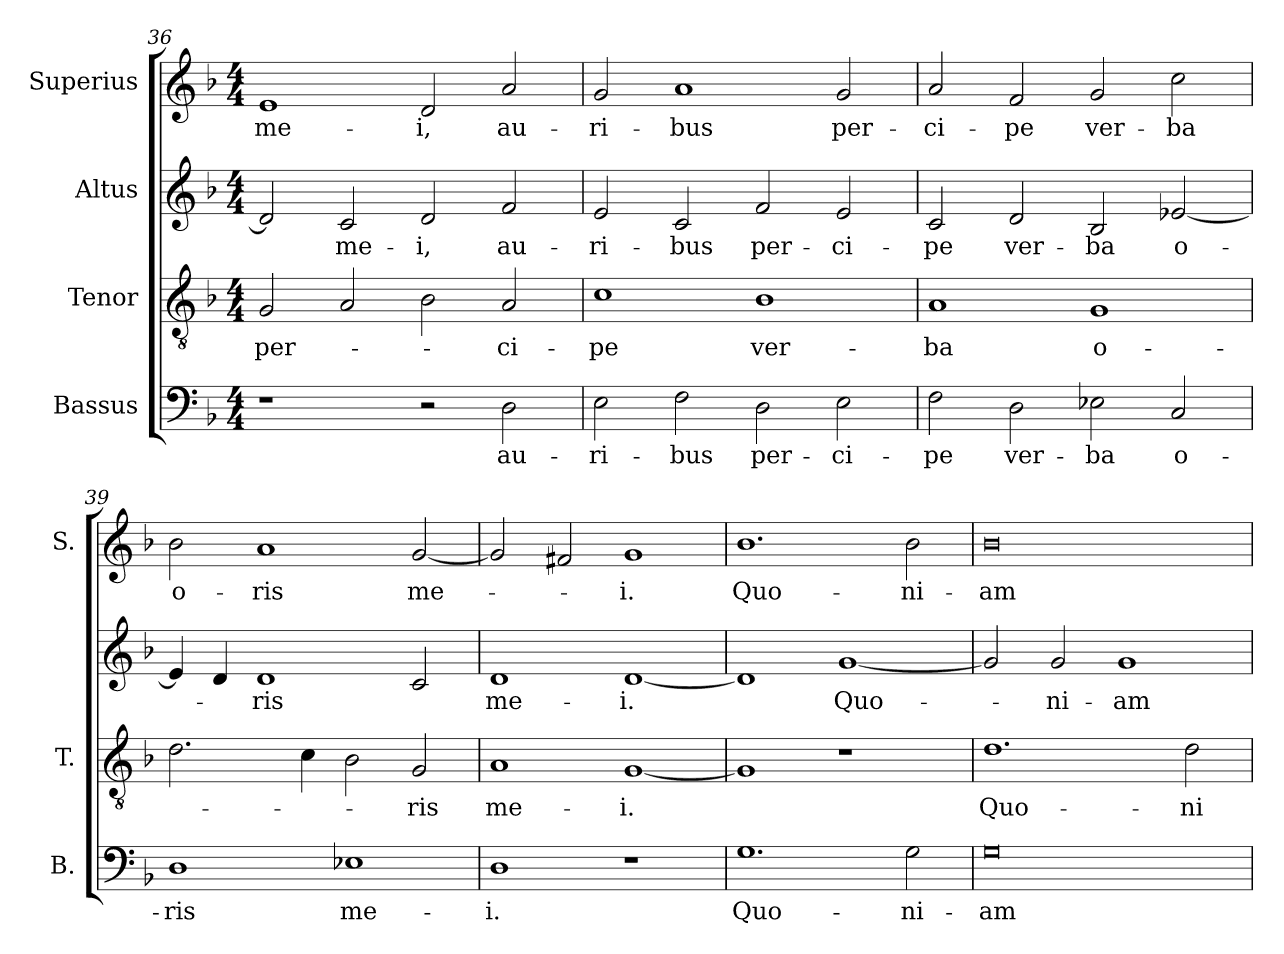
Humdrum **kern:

**kern	**text	**kern	**text	**kern	**text	**kern	**text
*part4	*part4	*part3	*part3	*part2	*part2	*part1	*part1
*staff4	*staff4	*staff3	*staff3	*staff2	*staff2	*staff1	*staff1
*I"Bassus	*	*I"Tenor	*	*I"Altus	*	*I"Superius	*
*I'B.	*	*I'T.	*	*	*	*I'S.	*
*clefF4	*	*clefGv2	*	*clefG2	*	*clefG2	*
*	*	*ITrd7c12	*	*	*	*	*
*k[b-]	*	*k[b-]	*	*k[b-]	*	*k[b-]	*
*F:	*	*F:	*	*F:	*	*F:	*
*M4/4	*	*M4/4	*	*M4/4	*	*M4/4	*
=36	=36	=36	=36	=36	=36	=36	=36
!	!	!	!LO:LY:b:color=#000000	!	!	!	!
!	!	!	!	!	!	!	!LO:LY:b:color=#000000
1r	.	2GGi/	per-	2di/]	.	1ei	me-
!	!	!	!	!	!LO:LY:b:color=#000000	!	!
.	.	2AAi/	.	2ci/	me-	.	.
!	!	!	!	!	!LO:LY:b:color=#000000	!	!
!	!	!	!	!	!	!	!LO:LY:b:color=#000000
2r	.	2BB-i\	.	2di/	-i,	2di/	-i,
!	!LO:LY:b:color=#000000	!	!	!	!	!	!
!	!	!	!LO:LY:b:color=#000000	!	!	!	!
!	!	!	!	!	!LO:LY:b:color=#000000	!	!
!	!	!	!	!	!	!	!LO:LY:b:color=#000000
2Di\	au-	2AAi/	-ci-	2fi/	au-	2ai/	au-
=37	=37	=37	=37	=37	=37	=37	=37
!	!LO:LY:b:color=#000000	!	!	!	!	!	!
!	!	!	!LO:LY:b:color=#000000	!	!	!	!
!	!	!	!	!	!LO:LY:b:color=#000000	!	!
!	!	!	!	!	!	!	!LO:LY:b:color=#000000
2Ei\	-ri-	1Ci	-pe	2ei/	-ri-	2gi/	-ri-
!	!LO:LY:b:color=#000000	!	!	!	!	!	!
!	!	!	!	!	!LO:LY:b:color=#000000	!	!
!	!	!	!	!	!	!	!LO:LY:b:color=#000000
2Fi\	-bus	.	.	2ci/	-bus	1ai	-bus
!	!LO:LY:b:color=#000000	!	!	!	!	!	!
!	!	!	!LO:LY:b:color=#000000	!	!	!	!
!	!	!	!	!	!LO:LY:b:color=#000000	!	!
2Di\	per-	1BB-i	ver-	2fi/	per-	.	.
!	!LO:LY:b:color=#000000	!	!	!	!	!	!
!	!	!	!	!	!LO:LY:b:color=#000000	!	!
!	!	!	!	!	!	!	!LO:LY:b:color=#000000
2Ei\	-ci-	.	.	2ei/	-ci-	2gi/	per-
=38	=38	=38	=38	=38	=38	=38	=38
!	!LO:LY:b:color=#000000	!	!	!	!	!	!
!	!	!	!LO:LY:b:color=#000000	!	!	!	!
!	!	!	!	!	!LO:LY:b:color=#000000	!	!
!	!	!	!	!	!	!	!LO:LY:b:color=#000000
2Fi\	-pe	1AAi	-ba	2ci/	-pe	2ai/	-ci-
!	!LO:LY:b:color=#000000	!	!	!	!	!	!
!	!	!	!	!	!LO:LY:b:color=#000000	!	!
!	!	!	!	!	!	!	!LO:LY:b:color=#000000
2Di\	ver-	.	.	2di/	ver-	2fi/	-pe
!	!LO:LY:b:color=#000000	!	!	!	!	!	!
!	!	!	!LO:LY:b:color=#000000	!	!	!	!
!	!	!	!	!	!LO:LY:b:color=#000000	!	!
!	!	!	!	!	!	!	!LO:LY:b:color=#000000
2E-Xi\	-ba	1GGi	o-	2B-i/	-ba	2gi/	ver-
!	!LO:LY:b:color=#000000	!	!	!	!	!	!
!	!	!	!	!	!LO:LY:b:color=#000000	!	!
!	!	!	!	!	!	!	!LO:LY:b:color=#000000
2Ci/	o-	.	.	[<2e-Xi/	o-	2cci\	-ba
=39	=39	=39	=39	=39	=39	=39	=39
!	!LO:LY:b:color=#000000	!	!	!	!	!	!
!	!	!	!	!	!	!	!LO:LY:b:color=#000000
1Di	-ris	2.Di\	.	4e-i/]	.	2b-i\	o-
.	.	.	.	4di/	.	.	.
!	!	!	!	!	!LO:LY:b:color=#000000	!	!
!	!	!	!	!	!	!	!LO:LY:b:color=#000000
.	.	.	.	1di	-ris	1ai	-ris
.	.	4Ci\	.	.	.	.	.
!	!LO:LY:b:color=#000000	!	!	!	!	!	!
1E-Xi	me-	2BB-i\	.	.	.	.	.
!	!	!	!LO:LY:b:color=#000000	!	!	!	!
!	!	!	!	!	!	!	!LO:LY:b:color=#000000
.	.	2GGi/	-ris	2ci/	.	[<2gi/	me-
!!LO:LB:g=z
=40	=40	=40	=40	=40	=40	=40	=40
!	!LO:LY:b:color=#000000	!	!	!	!	!	!
!	!	!	!LO:LY:b:color=#000000	!	!	!	!
!	!	!	!	!	!LO:LY:b:color=#000000	!	!
1Di	-i.	1AAi	me-	1di	me-	2gi/]	.
.	.	.	.	.	.	2f#Xi/	.
!	!	!	!LO:LY:b:color=#000000	!	!	!	!
!	!	!	!	!	!LO:LY:b:color=#000000	!	!
!	!	!	!	!	!	!	!LO:LY:b:color=#000000
1r	.	[<1GGi	-i.	[<1di	-i.	1gi	-i.
=41	=41	=41	=41	=41	=41	=41	=41
!	!LO:LY:b:color=#000000	!	!	!	!	!	!
!	!	!	!	!	!	!	!LO:LY:b:color=#000000
1.Gi	Quo-	1GGi]	.	1di]	.	1.b-i	Quo-
!	!	!	!	!	!LO:LY:b:color=#000000	!	!
.	.	1r	.	[<1gi	Quo-	.	.
!	!LO:LY:b:color=#000000	!	!	!	!	!	!
!	!	!	!	!	!	!	!LO:LY:b:color=#000000
2Gi\	-ni-	.	.	.	.	2b-i\	-ni-
=42	=42	=42	=42	=42	=42	=42	=42
!	!LO:LY:b:color=#000000	!	!	!	!	!	!
!	!	!	!LO:LY:b:color=#000000	!	!	!	!
!	!	!	!	!	!	!	!LO:LY:b:color=#000000
0Gi	-am	1.Di	Quo-	2gi/]	.	0b-i	-am
!	!	!	!	!	!LO:LY:b:color=#000000	!	!
.	.	.	.	2gi/	-ni-	.	.
!	!	!	!	!	!LO:LY:b:color=#000000	!	!
.	.	.	.	1gi	-am	.	.
!	!	!	!LO:LY:b:color=#000000	!	!	!	!
.	.	2Di\	-ni-	.	.	.	.
=	=	=	=	=	=	=	=
*-	*-	*-	*-	*-	*-	*-	*-
